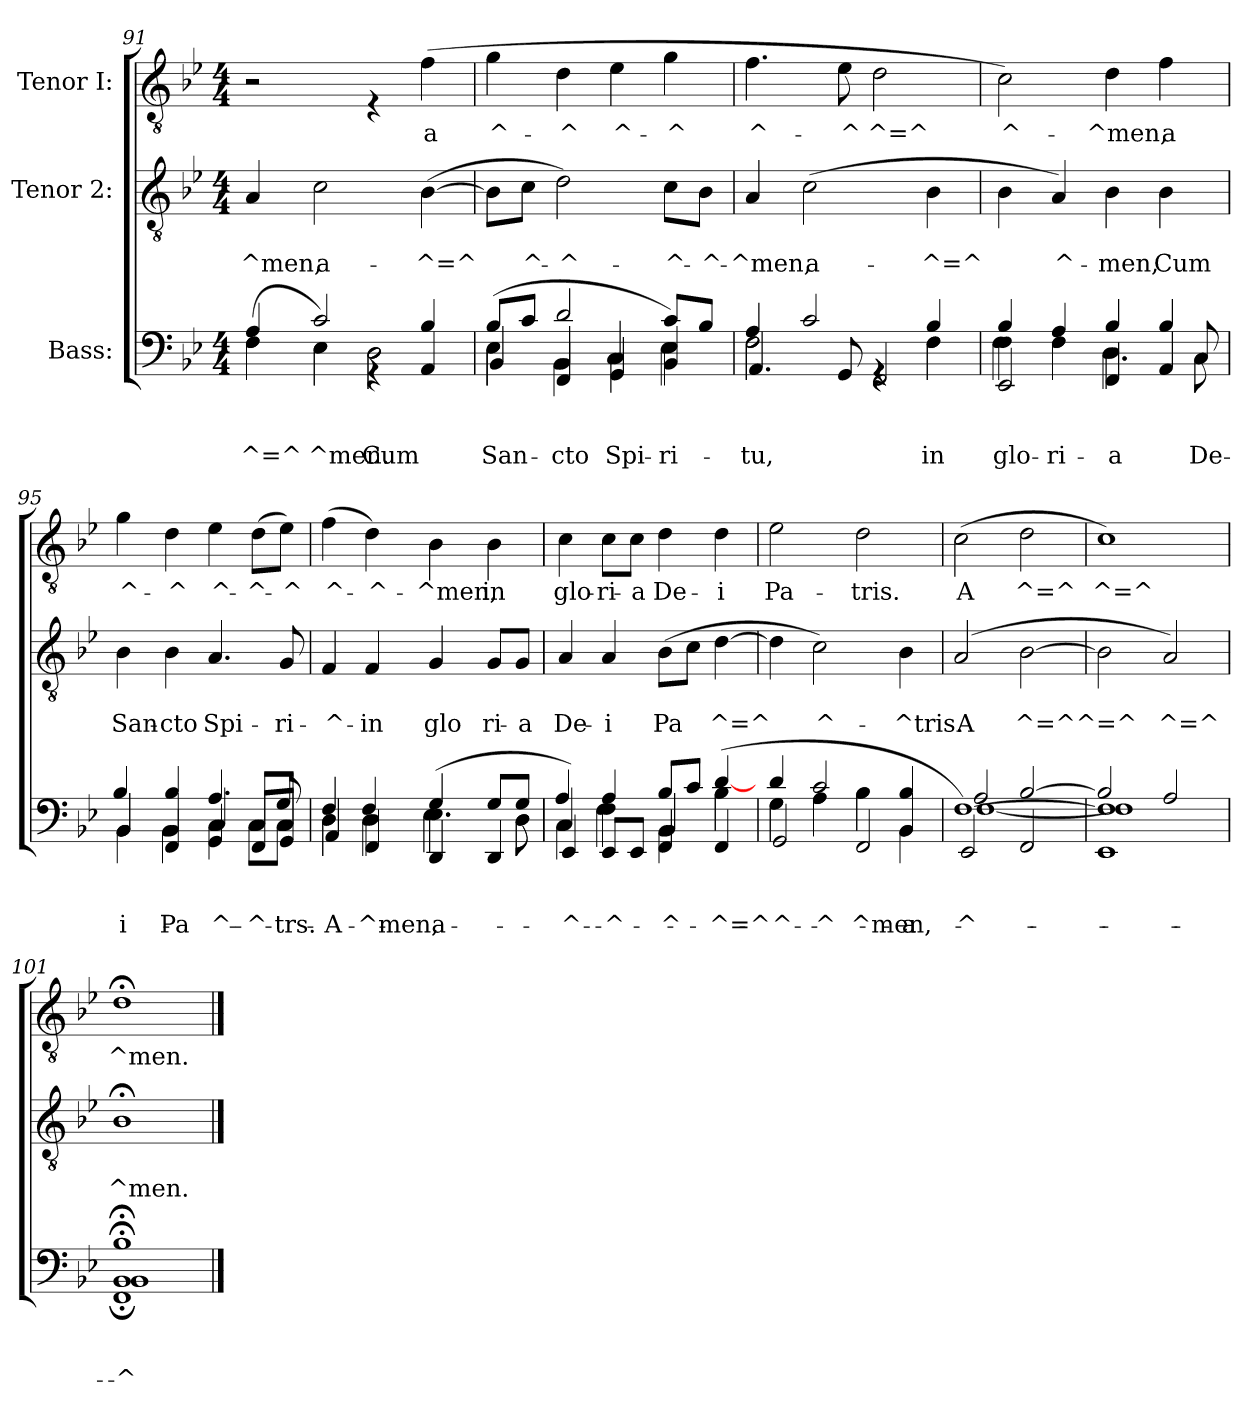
**kern	**text	**text	**text	**kern	**text	**text	**kern	**text
*part3	*part3	*part3	*part3	*part2	*part2	*part2	*part1	*part1
*staff3	*staff3	*staff3	*staff3	*staff2	*staff2	*staff2	*staff1	*staff1
*I"Bass:	*	*	*	*I"Tenor 2:	*	*	*I"Tenor I:	*
!!LO:LB:g=z
*clefF4	*	*	*	*clefGv2	*	*	*clefGv2	*
*k[b-e-]	*	*	*	*k[b-e-]	*	*	*k[b-e-]	*
*B-:	*	*	*	*B-:	*	*	*B-:	*
*M4/4	*	*	*	*M4/4	*	*	*M4/4	*
=91	=91	=91	=91	=91	=91	=91	=91	=91
!	!	!	!LO:LY:b	!	!	!LO:LY:b	!	!
*^	*	*	*	*	*	*	*	*
*	*^	*	*	*	*	*	*	*	*
*	*	*^	*	*	*	*	*	*	*	*
(>4F\	4A/	4F\	2ryy	.	.	^=^	4A/	.	^men,	2r	.
!	!	!	!	!	!	!LO:LY:b	!	!	!LO:LY:b	!	!
2c/	4E-\	4E-\)	.	.	.	^men.	2c\	.	a-	.	.
!	!	!	!	!	!	!LO:LY:b	!	!	!	!	!
.	2D\	4rGG	2D\	.	.	Cum	.	.	.	4rE	.
!	!	!	!	!	!	!	!	!	!LO:LY:b	!	!LO:LY:b
4AA/	.	4B-/	.	.	.	.	(>[>4B-\	.	-^=^	(>4f\	a
=92	=92	=92	=92	=92	=92	=92	=92	=92	=92	=92	=92
!	!	!	!	!	!	!LO:LY:b	!	!	!	!	!LO:LY:b
(>4E-\	4BB-/	8B-/L	4E-\	.	.	San-	8B-\L]	.	.	4g\	^-
!	!	!	!	!	!	!	!	!	!LO:LY:b	!	!
.	.	8c/J	.	.	.	.	8c\J	.	^-	.	.
!	!	!	!	!	!	!LO:LY:b	!	!	!LO:LY:b	!	!LO:LY:b
4FF/	2d/	4BB-\	4BB-/	.	.	-cto	2d\)	.	-^-	4d\	-^
!	!	!	!	!	!	!LO:LY:b	!	!	!	!	!LO:LY:b
4GG/	.	4C/	4C\	.	.	-Spi-	.	.	.	4e-\	^-
!	!	!	!	!	!	!LO:LY:b	!	!	!LO:LY:b	!	!LO:LY:b
4BB-/	8c/L	4E-\	4E-\)	.	.	ri-	8c\L	.	-^-	4g\	-^
!	!	!	!	!	!	!	!	!	!LO:LY:b	!	!
.	8B-/J	.	.	.	.	.	8B-\J	.	-^-	.	.
=93	=93	=93	=93	=93	=93	=93	=93	=93	=93	=93	=93
!	!	!	!	!	!	!LO:LY:b	!	!	!LO:LY:b	!	!LO:LY:b
2F\	4.AA/	4A/	2F\	.	.	-tu,	4A/	.	-^men,	4.f\	^-
!	!	!	!	!	!	!	!	!	!LO:LY:b	!	!
.	.	2c/	.	.	.	.	(>2c\	.	a-	.	.
!	!	!	!	!	!	!	!	!	!	!	!LO:LY:b
.	8GG/	.	.	.	.	.	.	.	.	8e-\	-^
!	!	!	!	!	!	!	!	!	!	!	!LO:LY:b
2FF/	4rGG	.	4rGG	.	.	.	.	.	.	2d\	^=^
!	!	!	!	!	!	!LO:LY:b	!	!	!LO:LY:b	!	!
.	4B-/	4F\	4F\	.	.	in	4B-\	.	-^=^	.	.
=94	=94	=94	=94	=94	=94	=94	=94	=94	=94	=94	=94
!	!	!	!	!	!	!LO:LY:b	!	!	!	!	!LO:LY:b
4F\	2EE-/	4B-/	4F\	.	.	glo-	4B-\	.	.	2c\)	^-
!	!	!	!	!	!	!LO:LY:b	!	!	!LO:LY:b	!	!
4A/	.	4F\	4F\	.	.	-ri-	4A/)	.	^-	.	.
!	!	!	!	!	!	!LO:LY:b	!	!	!LO:LY:b	!	!LO:LY:b
4FF/	4B-/	4.D\	4.D\	.	.	-a	4B-\	.	-men,	4d\	-^men,
!	!	!	!	!	!	!	!	!	!LO:LY:b	!	!LO:LY:b
4AA/	4B-/	.	.	.	.	.	4B-\	.	Cum	4f\	a
!	!	!	!	!	!	!LO:LY:b	!	!	!	!	!
.	.	8C/	8C\	.	.	De-	.	.	.	.	.
=95	=95	=95	=95	=95	=95	=95	=95	=95	=95	=95	=95
!	!	!	!	!	!	!LO:LY:b	!	!	!LO:LY:b	!	!LO:LY:b
4BB-/	4BB-/	4B-/	4BB-\	.	.	-i	4B-\	.	San-	4g\	^-
!	!	!	!	!	!	!LO:LY:b	!	!	!LO:LY:b	!	!LO:LY:b
4FF/	4B-/	4BB-\	4BB-/	.	.	-Pa	4B-\	.	-cto	4d\	-^
!	!	!	!	!	!	!LO:LY:b	!	!	!LO:LY:b	!	!LO:LY:b
4GG/	4.A/	4C/	4C\	.	.	^-	4.A/	.	Spi-	4e-\	^-
!	!	!	!	!	!	!LO:LY:b	!	!	!	!	!LO:LY:b
8FF/L	.	8C\L	8C/L	.	.	^-	.	.	.	(>8d\L	-^-
!	!	!	!	!	!	!LO:LY:b	!	!	!LO:LY:b	!	!LO:LY:b
8GG/J	8G/	8C\J	8C/J	.	.	-trs.	8G/	.	-ri-	8e-\J)	-^
!!LO:PB:g=z
=96	=96	=96	=96	=96	=96	=96	=96	=96	=96	=96	=96
!	!	!	!	!	!	!LO:LY:b	!	!	!LO:LY:b	!	!LO:LY:b
4D\	4AA/	4F/	4D\	.	.	A-	4F/	.	-^-	(>4f\	^-
!	!	!	!	!	!	!LO:LY:b	!	!	!LO:LY:b	!	!LO:LY:b
4FF/	4F/	4D\	4D\	.	.	-^men,	4F/	.	-in	4d\)	-^-
!	!	!	!	!	!	!LO:LY:b	!	!	!LO:LY:b	!	!LO:LY:b
4DD/	4G/	(>4.E-\	4.E-\	.	.	-a-	4G/	.	glo	4B-\	-^men,
!	!	!	!	!	!	!	!	!	!LO:LY:b	!	!LO:LY:b
4DD/	8G/L	.	.	.	.	.	8G/L	.	ri-	4B-\	in
!	!	!	!	!	!	!	!	!	!LO:LY:b	!	!
.	8G/J	8D\	8D\	.	.	.	8G/J	.	-a	.	.
=97	=97	=97	=97	=97	=97	=97	=97	=97	=97	=97	=97
!	!	!	!	!	!	!LO:LY:b	!	!	!LO:LY:b	!	!LO:LY:b
4C/)	4EE-/	4A/	4C\	.	.	^-	4A/	.	De-	4c\	glo-
!	!	!	!	!	!	!LO:LY:b	!	!	!LO:LY:b	!	!LO:LY:b
8EE-/L	4A/	4F\	4F\	.	.	-^-	4A/	.	-i	8c\L	-ri-
!	!	!	!	!	!	!	!	!	!	!	!LO:LY:b
8EE-/J	.	.	.	.	.	.	.	.	.	8c\J	-a
!	!	!	!	!	!	!LO:LY:b	!	!	!LO:LY:b	!	!LO:LY:b
4FF/	8B-/L	4BB-/	4BB-\	.	.	-^-	(>8B-\L	.	Pa	4d\	De-
.	8c/J	.	.	.	.	.	8c\J	.	.	.	.
!	!	!	!	!	!	!LO:LY:b	!	!	!LO:LY:b	!	!LO:LY:b
4FF/	[<4d/	4B-\	(>4B-\	.	.	-^=^	[>4d\	.	^=^	4d\	-i
=98	=98	=98	=98	=98	=98	=98	=98	=98	=98	=98	=98
!	!	!	!	!	!	!LO:LY:b	!	!	!	!	!LO:LY:b
4G\	2GG/	4d/	4G\	.	.	^-	4d\]	.	.	2e-\	Pa-
!	!	!	!	!	!	!LO:LY:b	!	!	!LO:LY:b	!	!
2c/	.	4A\	4A\	.	.	^-	2c\)	.	^-	.	.
!	!	!	!	!	!	!LO:LY:b	!	!	!	!	!LO:LY:b
.	2FF/	4B-\	4B-\	.	.	-^men,	.	.	.	2d\	-tris.
!	!	!	!	!	!	!LO:LY:b	!	!	!LO:LY:b	!	!
4B-/	.	4BB-\	4BB-/	.	.	-a	4B-\	.	-^tris.	.	.
=99	=99	=99	=99	=99	=99	=99	=99	=99	=99	=99	=99
!	!	!	!	!	!	!LO:LY:b	!	!	!LO:LY:b	!	!LO:LY:b
[>1F)	2EE-/	2A/	[>1F	.	.	^-	(<2A/	.	A	(>2c\	A
!	!	!	!	!	!	!	!	!	!LO:LY:b	!	!LO:LY:b
.	2FF/	[<2B-/	.	.	.	.	[>2B-\	.	^=^^=^	2d\	^=^
=100	=100	=100	=100	=100	=100	=100	=100	=100	=100	=100	=100
!	!	!	!	!	!	!	!	!	!	!	!LO:LY:b
1F]	1EE-	2B-/]	1F]	.	.	.	2B-\]	.	.	1c)	^=^
!	!	!	!	!	!	!	!	!	!LO:LY:b	!	!
.	.	2A/	.	.	.	.	2A/)	.	^=^	.	.
=101	=101	=101	=101	=101	=101	=101	=101	=101	=101	=101	=101
!	!	!	!	!	!	!LO:LY:b	!	!	!LO:LY:b	!	!LO:LY:b
1BB-;<	1FF;<	1B-;<	1BB-	.	.	-^-	1B-;<	.	^men.	1d;<	^men.
*v	*v	*v	*v	*	*	*	*	*	*	*	*
==	==	==	==	==	==	==	==	==
*-	*-	*-	*-	*-	*-	*-	*-	*-
